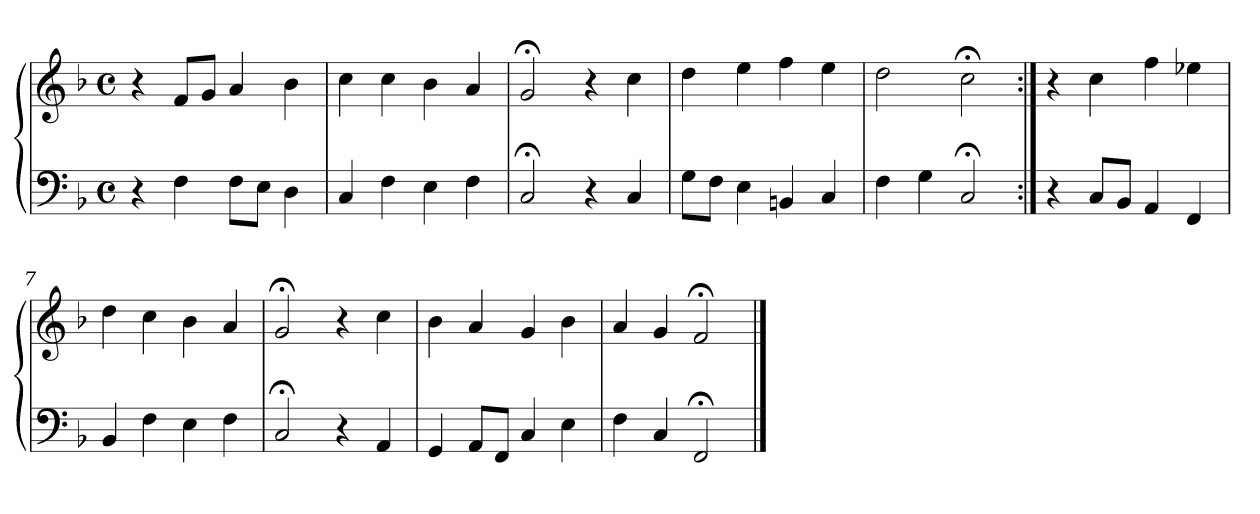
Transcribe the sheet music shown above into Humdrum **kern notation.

**kern	**kern
*part1	*part1
*staff2	*staff1
*clefF4	*clefG2
*k[b-]	*k[b-]
*M4/4	*M4/4
*met(c)	*met(c)
=1	=1
4r	4r
4F	8fL
.	8gJ
8FL	4a
8EJ	.
4D	4b-
=2	=2
4C	4cc
4F	4cc
4E	4b-
4F	4a
=3	=3
2C;<	2g;<
4r	4r
4C	4cc
=4	=4
8GL	4dd
8FJ	.
4E	4ee
4BBn	4ff
4C	4ee
=5	=5
4F	2dd
4G	.
2C;<	2cc;<
=6:|!	=6:|!
4r	4r
8CL	4cc
8BB-J	.
4AA	4ff
4FF	4ee-X
=7	=7
4BB-	4dd
4F	4cc
4E	4b-
4F	4a
!!LO:LB:g=z
=8	=8
2C;<	2g;<
4r	4r
4AA	4cc
=9	=9
4GG	4b-
8AAL	4a
8FFJ	.
4C	4g
4E	4b-
=10	=10
4F	4a
4C	4g
2FF;<	2f;<
==	==
*-	*-
